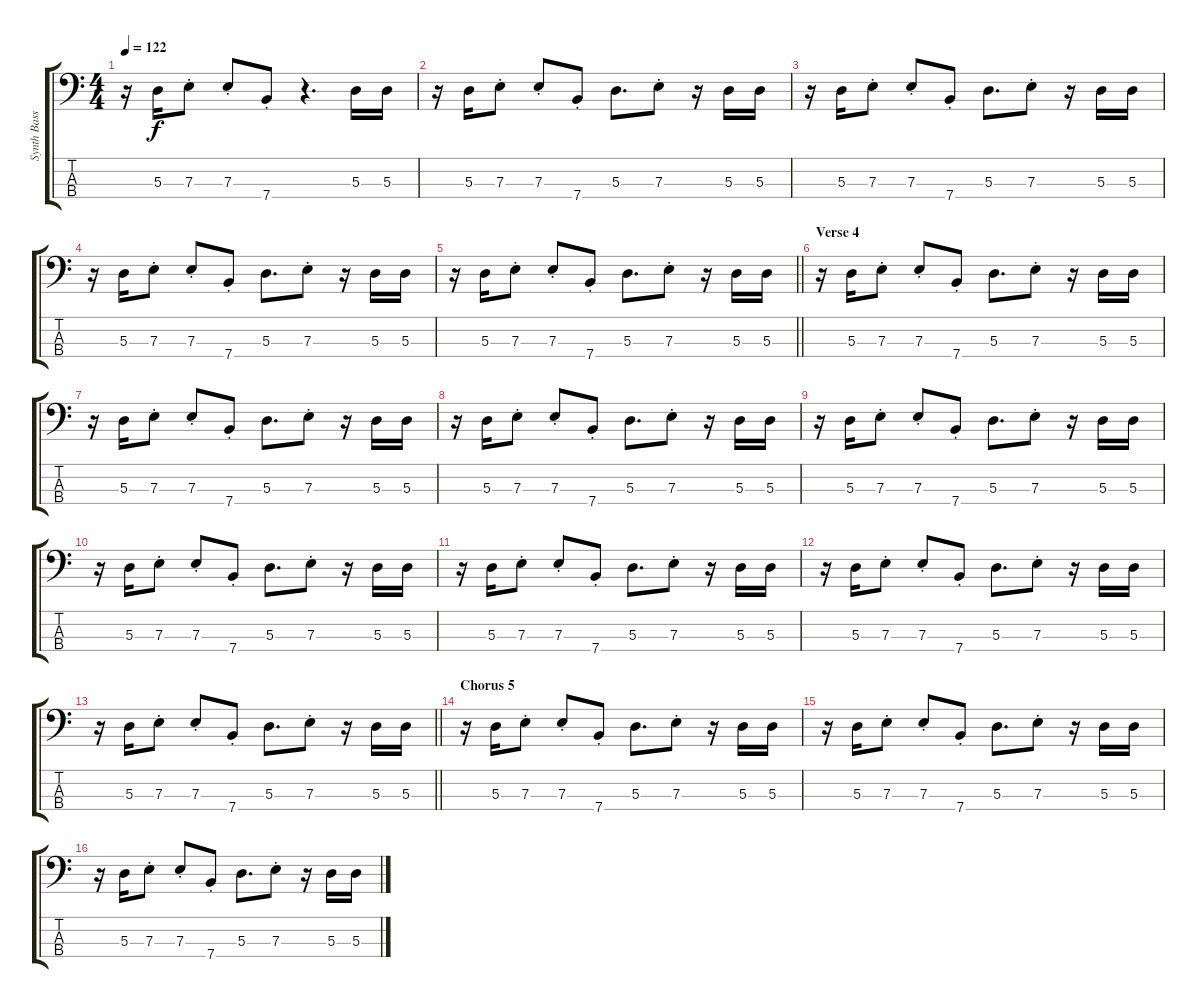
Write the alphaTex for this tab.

\track ("Synth Bass" "Synth Bass") {instrument synthbass1 bank 255}
\staff {score tabs}
\tuning (G2 D2 A1 E1) {hide}
\ts (4 4)
\tempo 122
\clef f4
\ks c
r.16{dy f} 5.3.16 7.3{st}.8 7.3{st}.8 7.4{st}.8 r.4{d} 5.3.16 5.3.16 |
r.16 5.3.16 7.3{st}.8 7.3{st}.8 7.4{st}.8 5.3.8{d} 7.3{st}.8 r.16 5.3.16 5.3.16 |
r.16 5.3.16 7.3{st}.8 7.3{st}.8 7.4{st}.8 5.3.8{d} 7.3{st}.8 r.16 5.3.16 5.3.16 |
r.16 5.3.16 7.3{st}.8 7.3{st}.8 7.4{st}.8 5.3.8{d} 7.3{st}.8 r.16 5.3.16 5.3.16 |
\barLineRight lightlight
r.16 5.3.16 7.3{st}.8 7.3{st}.8 7.4{st}.8 5.3.8{d} 7.3{st}.8 r.16 5.3.16 5.3.16 |
\section ("" "Verse 4")
r.16 5.3.16 7.3{st}.8 7.3{st}.8 7.4{st}.8 5.3.8{d} 7.3{st}.8 r.16 5.3.16 5.3.16 |
r.16 5.3.16 7.3{st}.8 7.3{st}.8 7.4{st}.8 5.3.8{d} 7.3{st}.8 r.16 5.3.16 5.3.16 |
r.16 5.3.16 7.3{st}.8 7.3{st}.8 7.4{st}.8 5.3.8{d} 7.3{st}.8 r.16 5.3.16 5.3.16 |
r.16 5.3.16 7.3{st}.8 7.3{st}.8 7.4{st}.8 5.3.8{d} 7.3{st}.8 r.16 5.3.16 5.3.16 |
r.16 5.3.16 7.3{st}.8 7.3{st}.8 7.4{st}.8 5.3.8{d} 7.3{st}.8 r.16 5.3.16 5.3.16 |
r.16 5.3.16 7.3{st}.8 7.3{st}.8 7.4{st}.8 5.3.8{d} 7.3{st}.8 r.16 5.3.16 5.3.16 |
r.16 5.3.16 7.3{st}.8 7.3{st}.8 7.4{st}.8 5.3.8{d} 7.3{st}.8 r.16 5.3.16 5.3.16 |
\barLineRight lightlight
r.16 5.3.16 7.3{st}.8 7.3{st}.8 7.4{st}.8 5.3.8{d} 7.3{st}.8 r.16 5.3.16 5.3.16 |
\section ("" "Chorus 5")
r.16 5.3.16 7.3{st}.8 7.3{st}.8 7.4{st}.8 5.3.8{d} 7.3{st}.8 r.16 5.3.16 5.3.16 |
r.16 5.3.16 7.3{st}.8 7.3{st}.8 7.4{st}.8 5.3.8{d} 7.3{st}.8 r.16 5.3.16 5.3.16 |
r.16 5.3.16 7.3{st}.8 7.3{st}.8 7.4{st}.8 5.3.8{d} 7.3{st}.8 r.16 5.3.16 5.3.16
